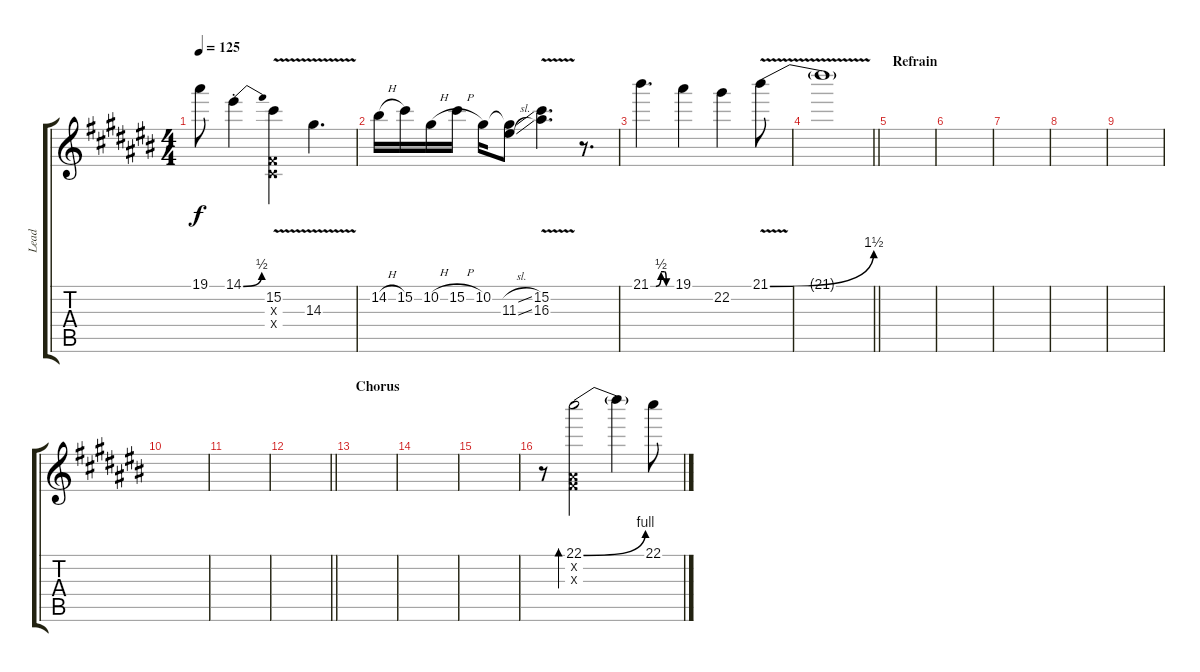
\track ("Lead" "Lead") {instrument overdrivenguitar}
\staff {score tabs}
\tuning (Eb4 Bb3 Gb3 Db3 Ab2 Eb2) {hide}
\ts (4 4)
\tempo 125
\clef g2
\ks c#
19.1{t}.8{dy f} 14.1{be (bend 0 0 60 2) st}.4 (15.2{v} 0.3{x} 0.4{x}).4 14.3{v}.4{d} |
14.2{h}.16 15.2.16 10.2{h}.16 15.2{h}.16 10.2.16 (10.2{sl t} 11.3{sl}).8 (15.2{v} 16.3).4{d} r.8{d} |
21.1{be (custom 0 0 15 0 30 2 40 2 45 0 60 0)}.4{d} 19.1.4 22.2.4 21.1{be (bend 0 0 60 6) v}.8 |
\barLineRight lightlight
21.1{t}.1 |
\section ("" "Refrain")
|
|
|
|
|
|
|
\barLineRight lightlight
|
\section ("" "Chorus")
|
|
|
r.8 (22.1{be (bend 0 0 60 4)} 0.2{x} 0.3{x}).2{bd 240} 22.1{t}.4 22.1.8
